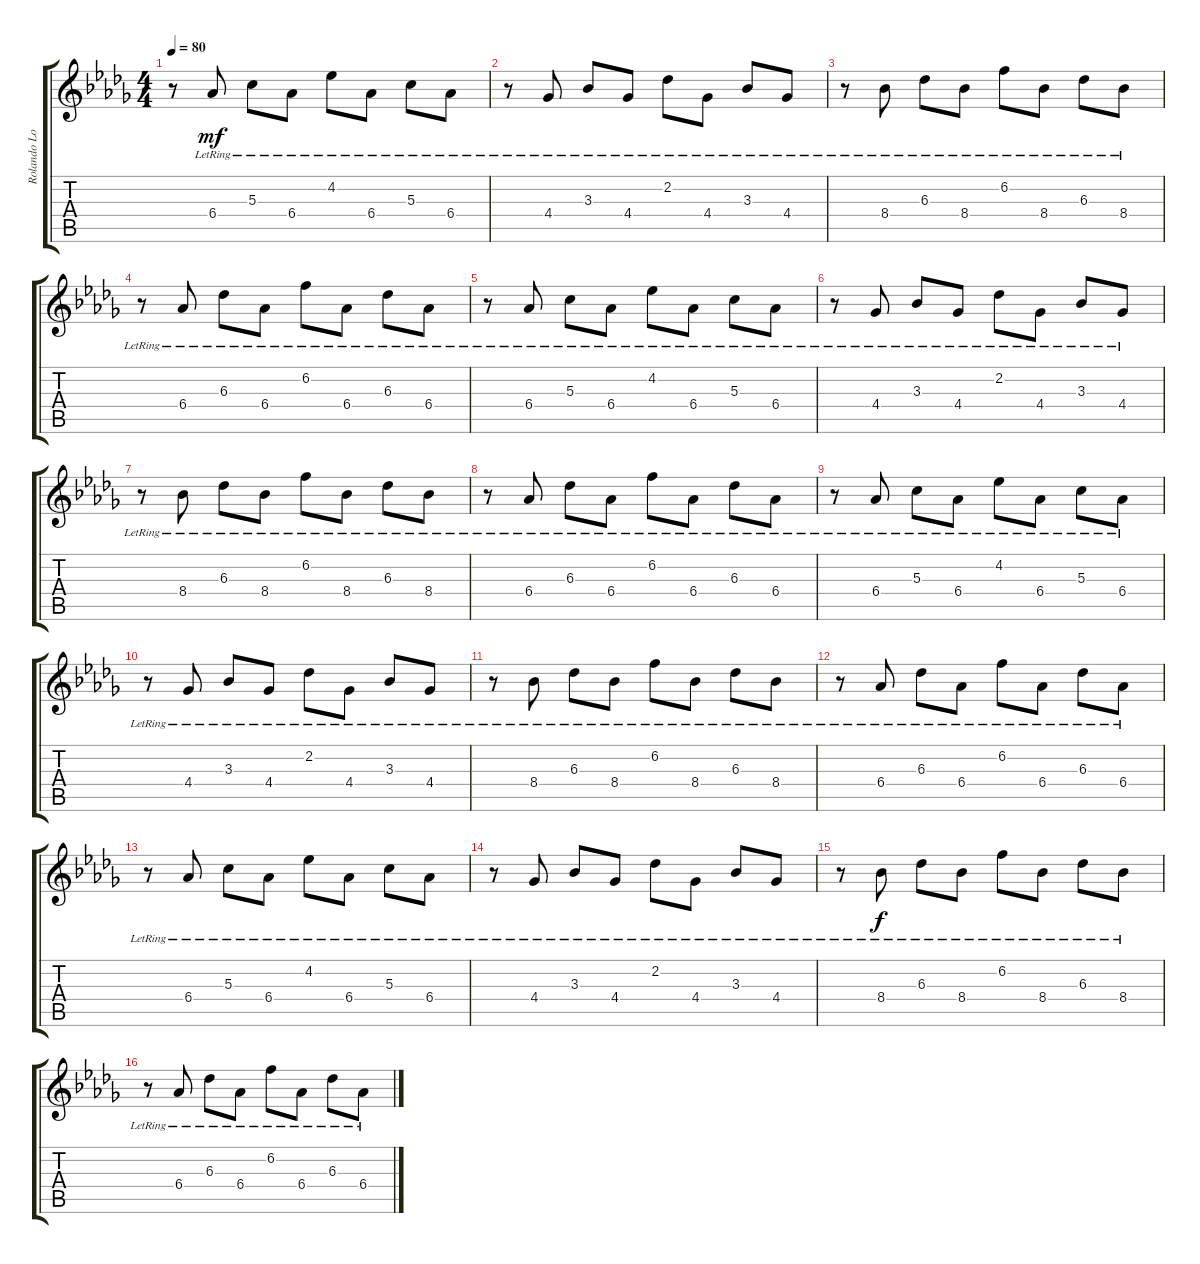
\track ("Rolando Lopez" "Rolando Lo") {instrument electricguitarjazz}
\staff {score tabs}
\tuning (E4 B3 G3 D3 A2 E2) {hide}
\ts (4 4)
\tempo 80
\clef g2
\ks bbminor
r.8{dy mf} 6.4{lr}.8 5.3{lr}.8 6.4{lr}.8 4.2{lr}.8 6.4{lr}.8 5.3{lr}.8 6.4{lr}.8 |
r.8 4.4{lr}.8 3.3{lr}.8 4.4{lr}.8 2.2{lr}.8 4.4{lr}.8 3.3{lr}.8 4.4{lr}.8 |
r.8 8.4{lr}.8 6.3{lr}.8 8.4{lr}.8 6.2{lr}.8 8.4{lr}.8 6.3{lr}.8 8.4{lr}.8 |
r.8 6.4{lr}.8 6.3{lr}.8 6.4{lr}.8 6.2{lr}.8 6.4{lr}.8 6.3{lr}.8 6.4{lr}.8 |
r.8 6.4{lr}.8 5.3{lr}.8 6.4{lr}.8 4.2{lr}.8 6.4{lr}.8 5.3{lr}.8 6.4{lr}.8 |
r.8 4.4{lr}.8 3.3{lr}.8 4.4{lr}.8 2.2{lr}.8 4.4{lr}.8 3.3{lr}.8 4.4{lr}.8 |
r.8 8.4{lr}.8 6.3{lr}.8 8.4{lr}.8 6.2{lr}.8 8.4{lr}.8 6.3{lr}.8 8.4{lr}.8 |
r.8 6.4{lr}.8 6.3{lr}.8 6.4{lr}.8 6.2{lr}.8 6.4{lr}.8 6.3{lr}.8 6.4{lr}.8 |
r.8 6.4{lr}.8 5.3{lr}.8 6.4{lr}.8 4.2{lr}.8 6.4{lr}.8 5.3{lr}.8 6.4{lr}.8 |
r.8 4.4{lr}.8 3.3{lr}.8 4.4{lr}.8 2.2{lr}.8 4.4{lr}.8 3.3{lr}.8 4.4{lr}.8 |
r.8 8.4{lr}.8 6.3{lr}.8 8.4{lr}.8 6.2{lr}.8 8.4{lr}.8 6.3{lr}.8 8.4{lr}.8 |
r.8{volume 8} 6.4{lr}.8 6.3{lr}.8 6.4{lr}.8 6.2{lr}.8 6.4{lr}.8 6.3{lr}.8 6.4{lr}.8 |
r.8 6.4{lr}.8 5.3{lr}.8 6.4{lr}.8 4.2{lr}.8 6.4{lr}.8 5.3{lr}.8 6.4{lr}.8 |
r.8 4.4{lr}.8 3.3{lr}.8 4.4{lr}.8 2.2{lr}.8 4.4{lr}.8 3.3{lr}.8 4.4{lr}.8 |
r.8 8.4{lr}.8{dy f} 6.3{lr}.8 8.4{lr}.8 6.2{lr}.8 8.4{lr}.8 6.3{lr}.8 8.4{lr}.8 |
r.8 6.4{lr}.8 6.3{lr}.8 6.4{lr}.8 6.2{lr}.8 6.4{lr}.8 6.3{lr}.8 6.4{lr}.8
